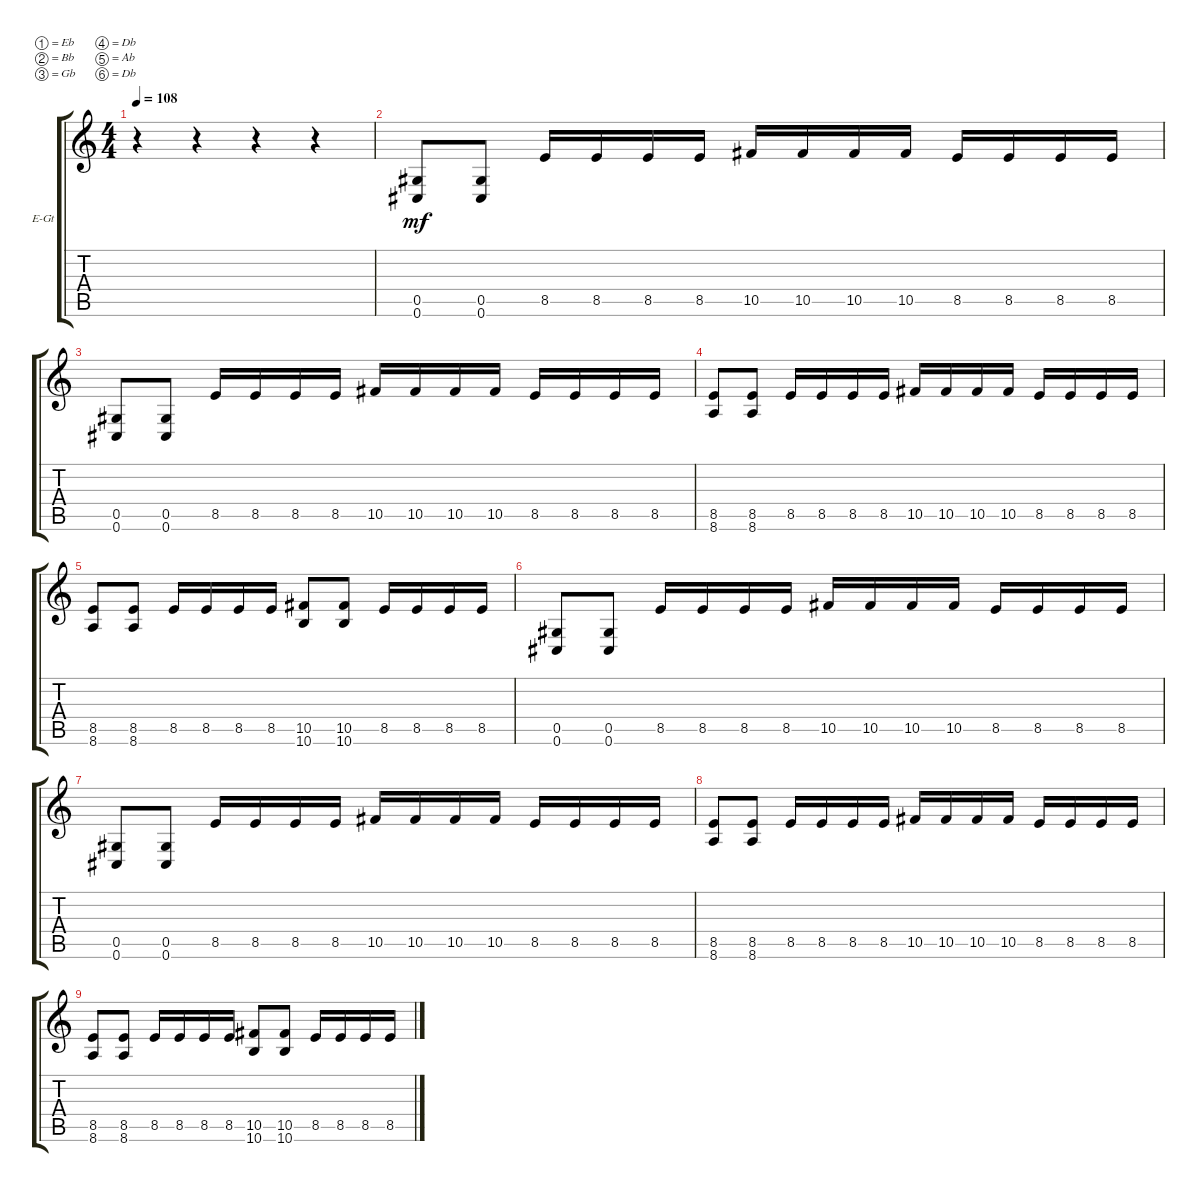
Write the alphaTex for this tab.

\defaultSystemsLayout 4
\bracketExtendMode groupsimilarinstruments
\firstSystemTrackNameOrientation horizontal
\otherSystemsTrackNameOrientation horizontal
\track ("Electric Guitar" "E-Gt") {instrument distortionguitar}
\staff {score tabs}
\tuning (Eb4 Bb3 Gb3 Db3 Ab2 Db2)
\ts (4 4)
\tempo 108
\clef g2
\ks c
r.4{dy mf instrument distortionguitar} r.4 r.4 r.4 |
(0.6 0.5).8 (0.6 0.5).8 8.5.16 8.5.16 8.5.16 8.5.16 10.5.16 10.5.16 10.5.16 10.5.16 8.5.16 8.5.16 8.5.16 8.5.16 |
(0.6 0.5).8 (0.6 0.5).8 8.5.16 8.5.16 8.5.16 8.5.16 10.5.16 10.5.16 10.5.16 10.5.16 8.5.16 8.5.16 8.5.16 8.5.16 |
(8.6 8.5).8 (8.6 8.5).8 8.5.16 8.5.16 8.5.16 8.5.16 10.5.16 10.5.16 10.5.16 10.5.16 8.5.16 8.5.16 8.5.16 8.5.16 |
(8.6 8.5).8 (8.6 8.5).8 8.5.16 8.5.16 8.5.16 8.5.16 (10.5 10.6).8 (10.5 10.6).8 8.5.16 8.5.16 8.5.16 8.5.16 |
(0.6 0.5).8 (0.6 0.5).8 8.5.16 8.5.16 8.5.16 8.5.16 10.5.16 10.5.16 10.5.16 10.5.16 8.5.16 8.5.16 8.5.16 8.5.16 |
(0.6 0.5).8 (0.6 0.5).8 8.5.16 8.5.16 8.5.16 8.5.16 10.5.16 10.5.16 10.5.16 10.5.16 8.5.16 8.5.16 8.5.16 8.5.16 |
(8.6 8.5).8 (8.6 8.5).8 8.5.16 8.5.16 8.5.16 8.5.16 10.5.16 10.5.16 10.5.16 10.5.16 8.5.16 8.5.16 8.5.16 8.5.16 |
(8.6 8.5).8 (8.6 8.5).8 8.5.16 8.5.16 8.5.16 8.5.16 (10.5 10.6).8 (10.5 10.6).8 8.5.16 8.5.16 8.5.16 8.5.16
